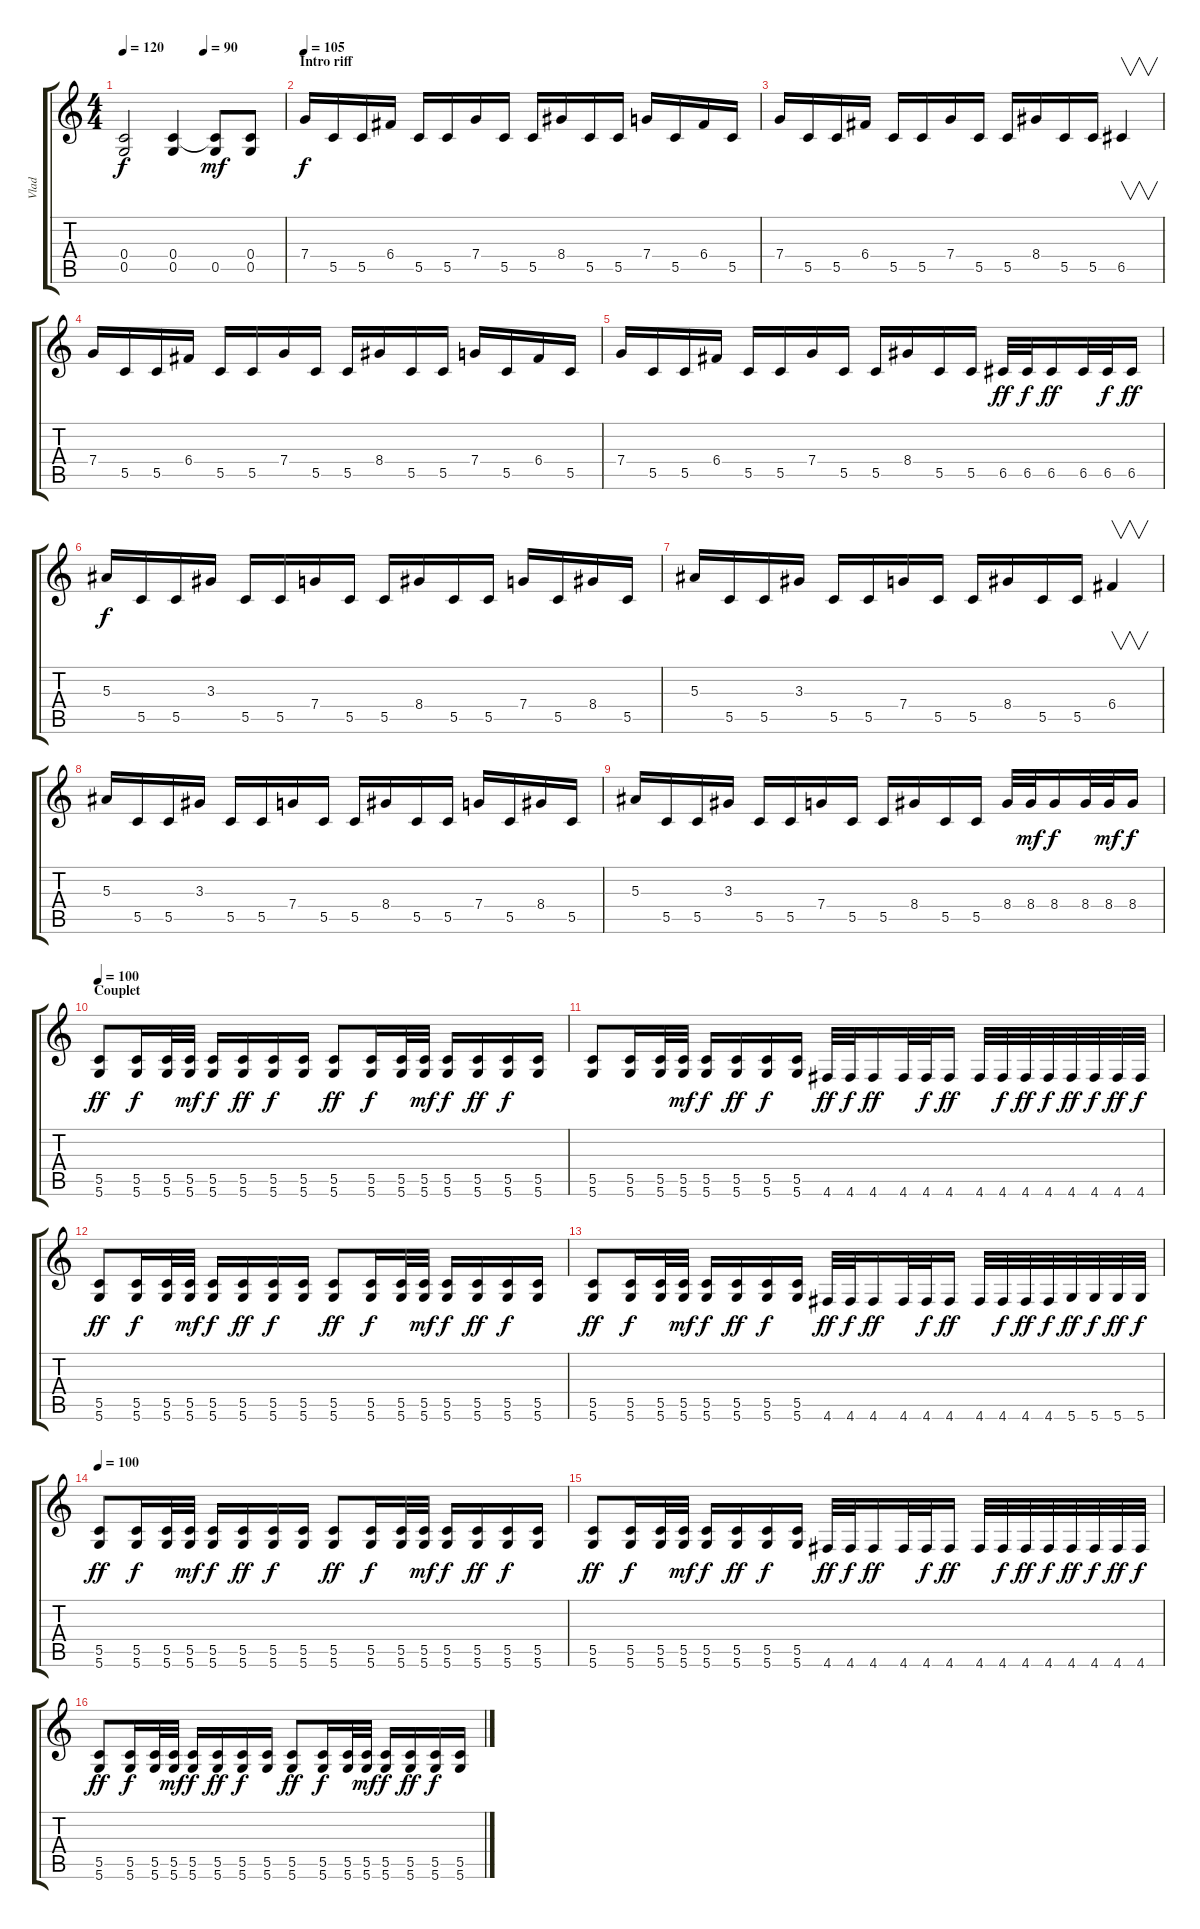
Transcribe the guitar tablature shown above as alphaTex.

\track ("Vlad" "Vlad") {instrument distortionguitar}
\staff {score tabs}
\tuning (D4 A3 F3 C3 G2 D2) {hide}
\ts (4 4)
\tempo 120
\tempo (90 0.5)
\clef g2
\ks c
(0.4 0.5).2{dy f} (0.4 0.5).4 (0.4{t} 0.5).8{dy mf} (0.4 0.5).8 |
\section ("" "Intro riff")
\tempo 105
7.4.16{dy f} 5.5.16 5.5.16 6.4.16 5.5.16 5.5.16 7.4.16 5.5.16 5.5.16 8.4.16 5.5.16 5.5.16 7.4.16 5.5.16 6.4.16 5.5.16 |
7.4.16 5.5.16 5.5.16 6.4.16 5.5.16 5.5.16 7.4.16 5.5.16 5.5.16 8.4.16 5.5.16 5.5.16 6.5.4{v} |
7.4.16 5.5.16 5.5.16 6.4.16 5.5.16 5.5.16 7.4.16 5.5.16 5.5.16 8.4.16 5.5.16 5.5.16 7.4.16 5.5.16 6.4.16 5.5.16 |
7.4.16 5.5.16 5.5.16 6.4.16 5.5.16 5.5.16 7.4.16 5.5.16 5.5.16 8.4.16 5.5.16 5.5.16 6.5.32{dy ff} 6.5.32{dy f} 6.5.16{dy ff} 6.5.32 6.5.32{dy f} 6.5.16{dy ff} |
5.3.16{dy f} 5.5.16 5.5.16 3.3.16 5.5.16 5.5.16 7.4.16 5.5.16 5.5.16 8.4.16 5.5.16 5.5.16 7.4.16 5.5.16 8.4.16 5.5.16 |
5.3.16 5.5.16 5.5.16 3.3.16 5.5.16 5.5.16 7.4.16 5.5.16 5.5.16 8.4.16 5.5.16 5.5.16 6.4.4{v} |
5.3.16 5.5.16 5.5.16 3.3.16 5.5.16 5.5.16 7.4.16 5.5.16 5.5.16 8.4.16 5.5.16 5.5.16 7.4.16 5.5.16 8.4.16 5.5.16 |
5.3.16 5.5.16 5.5.16 3.3.16 5.5.16 5.5.16 7.4.16 5.5.16 5.5.16 8.4.16 5.5.16 5.5.16 8.4.32 8.4.32{dy mf} 8.4.16{dy f} 8.4.32 8.4.32{dy mf} 8.4.16{dy f} |
\section ("" "Couplet")
\tempo 100
(5.5 5.6).8{dy ff} (5.5 5.6).16{dy f} (5.5 5.6).32 (5.5 5.6).32{dy mf} (5.5 5.6).16{dy f} (5.5 5.6).16{dy ff} (5.5 5.6).16{dy f} (5.5 5.6).16 (5.5 5.6).8{dy ff} (5.5 5.6).16{dy f} (5.5 5.6).32 (5.5 5.6).32{dy mf} (5.5 5.6).16{dy f} (5.5 5.6).16{dy ff} (5.5 5.6).16{dy f} (5.5 5.6).16 |
(5.5 5.6).8 (5.5 5.6).16 (5.5 5.6).32 (5.5 5.6).32{dy mf} (5.5 5.6).16{dy f} (5.5 5.6).16{dy ff} (5.5 5.6).16{dy f} (5.5 5.6).16 4.6.32{dy ff} 4.6.32{dy f} 4.6.16{dy ff} 4.6.32 4.6.32{dy f} 4.6.16{dy ff} 4.6.32 4.6.32{dy f} 4.6.32{dy ff} 4.6.32{dy f} 4.6.32{dy ff} 4.6.32{dy f} 4.6.32{dy ff} 4.6.32{dy f} |
(5.5 5.6).8{dy ff} (5.5 5.6).16{dy f} (5.5 5.6).32 (5.5 5.6).32{dy mf} (5.5 5.6).16{dy f} (5.5 5.6).16{dy ff} (5.5 5.6).16{dy f} (5.5 5.6).16 (5.5 5.6).8{dy ff} (5.5 5.6).16{dy f} (5.5 5.6).32 (5.5 5.6).32{dy mf} (5.5 5.6).16{dy f} (5.5 5.6).16{dy ff} (5.5 5.6).16{dy f} (5.5 5.6).16 |
(5.5 5.6).8{dy ff} (5.5 5.6).16{dy f} (5.5 5.6).32 (5.5 5.6).32{dy mf} (5.5 5.6).16{dy f} (5.5 5.6).16{dy ff} (5.5 5.6).16{dy f} (5.5 5.6).16 4.6.32{dy ff} 4.6.32{dy f} 4.6.16{dy ff} 4.6.32 4.6.32{dy f} 4.6.16{dy ff} 4.6.32 4.6.32{dy f} 4.6.32{dy ff} 4.6.32{dy f} 5.6.32{dy ff} 5.6.32{dy f} 5.6.32{dy ff} 5.6.32{dy f} |
\tempo 100
(5.5 5.6).8{dy ff} (5.5 5.6).16{dy f} (5.5 5.6).32 (5.5 5.6).32{dy mf} (5.5 5.6).16{dy f} (5.5 5.6).16{dy ff} (5.5 5.6).16{dy f} (5.5 5.6).16 (5.5 5.6).8{dy ff} (5.5 5.6).16{dy f} (5.5 5.6).32 (5.5 5.6).32{dy mf} (5.5 5.6).16{dy f} (5.5 5.6).16{dy ff} (5.5 5.6).16{dy f} (5.5 5.6).16 |
(5.5 5.6).8{dy ff} (5.5 5.6).16{dy f} (5.5 5.6).32 (5.5 5.6).32{dy mf} (5.5 5.6).16{dy f} (5.5 5.6).16{dy ff} (5.5 5.6).16{dy f} (5.5 5.6).16 4.6.32{dy ff} 4.6.32{dy f} 4.6.16{dy ff} 4.6.32 4.6.32{dy f} 4.6.16{dy ff} 4.6.32 4.6.32{dy f} 4.6.32{dy ff} 4.6.32{dy f} 4.6.32{dy ff} 4.6.32{dy f} 4.6.32{dy ff} 4.6.32{dy f} |
(5.5 5.6).8{dy ff} (5.5 5.6).16{dy f} (5.5 5.6).32 (5.5 5.6).32{dy mf} (5.5 5.6).16{dy f} (5.5 5.6).16{dy ff} (5.5 5.6).16{dy f} (5.5 5.6).16 (5.5 5.6).8{dy ff} (5.5 5.6).16{dy f} (5.5 5.6).32 (5.5 5.6).32{dy mf} (5.5 5.6).16{dy f} (5.5 5.6).16{dy ff} (5.5 5.6).16{dy f} (5.5 5.6).16
